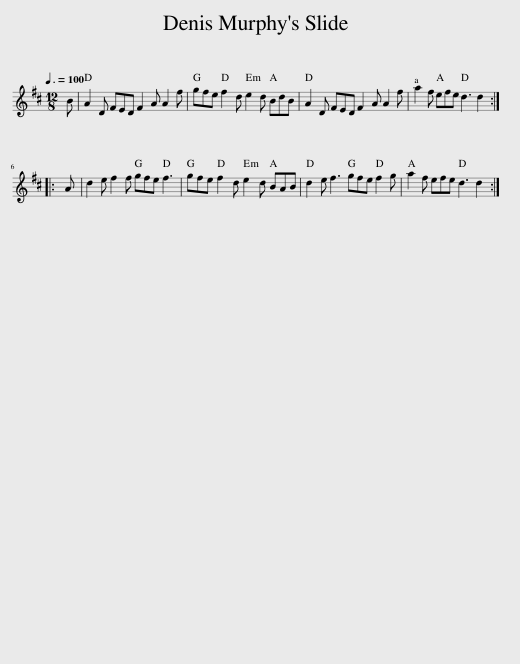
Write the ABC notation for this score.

X:1
L:1/8
Q:3/8=100
M:12/8
I:linebreak $
K:D
V:1 treble
V:1
 B | A2 D FED F2 A A2 f | gfe f2 d e2 d BdB | A2 D FED F2 A A2 f | a2 f efe d3 d2 ::$ %5
 A | d2 e f2 f gfe f3 | gfe f2 d e2 d BAB | d2 e f3 gfe f2 g | a2 f efe d3 d2 :| %10
